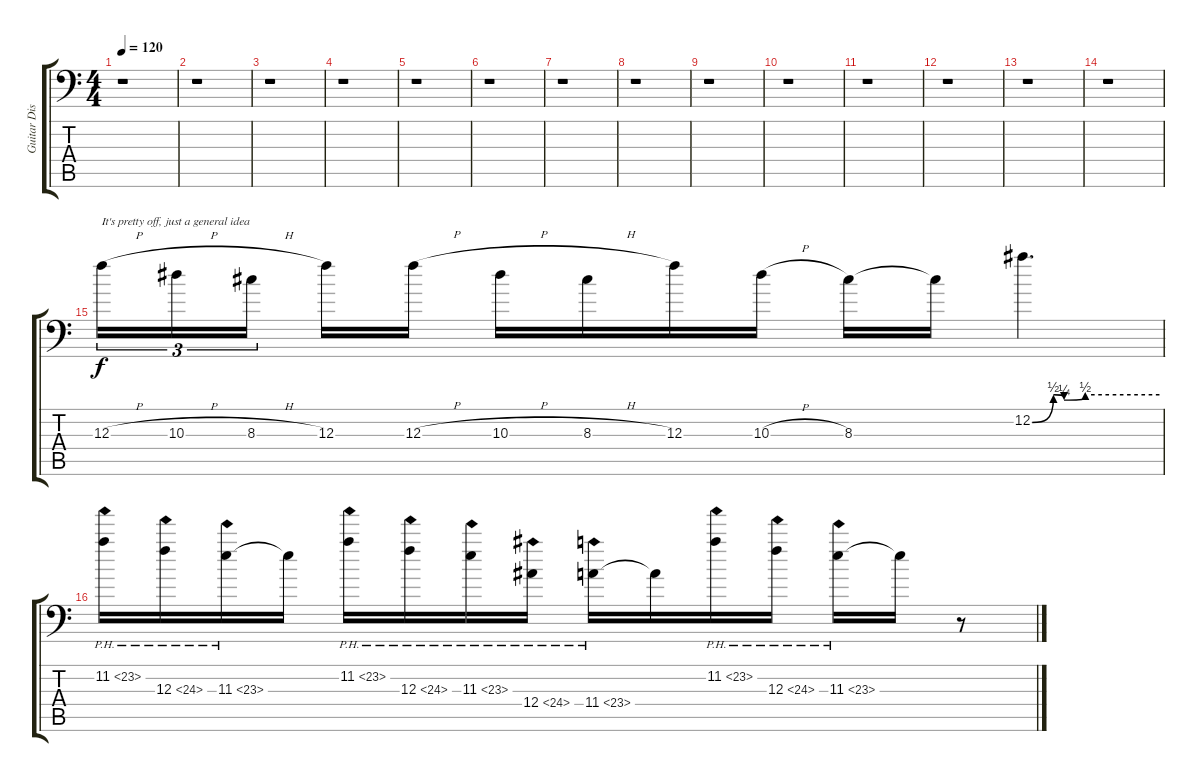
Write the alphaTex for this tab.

\track ("Guitar Distort." "Guitar Dis") {instrument overdrivenguitar}
\staff {score tabs}
\tuning (D4 Bb3 F3 Bb2 F2 Bb1) {hide}
\ts (4 4)
\tempo 120
\clef f4
\ks c
r.1{dy f} |
r.1 |
r.1 |
r.1 |
r.1 |
r.1 |
r.1 |
r.1 |
r.1 |
r.1 |
r.1 |
r.1 |
r.1 |
r.1 |
12.3{h}.16{tu (3 2) txt "It's pretty off, just a general idea"} 10.3{h}.16{tu (3 2)} 8.3{h}.16{tu (3 2) beam splitsecondary} 12.3.16 12.3{h}.16 10.3{h}.16 8.3{h}.16 12.3.16 10.3{h}.16 8.3.16 8.3{t}.16 12.2{be (custom 0 0 10 2 15 1 25 2 60 2)}.4{d} |
11.2{ph 12}.16 12.3{ph 12}.16 11.3{ph 12}.16 11.3{t}.16 11.2{ph 12}.16 12.3{ph 12}.16 11.3{ph 12}.16 12.4{ph 12}.16 11.4{ph 12}.16 11.4{t}.16 11.2{ph 12}.16 12.3{ph 12}.16 11.3{ph 12}.16 11.3{t}.16 r.8
